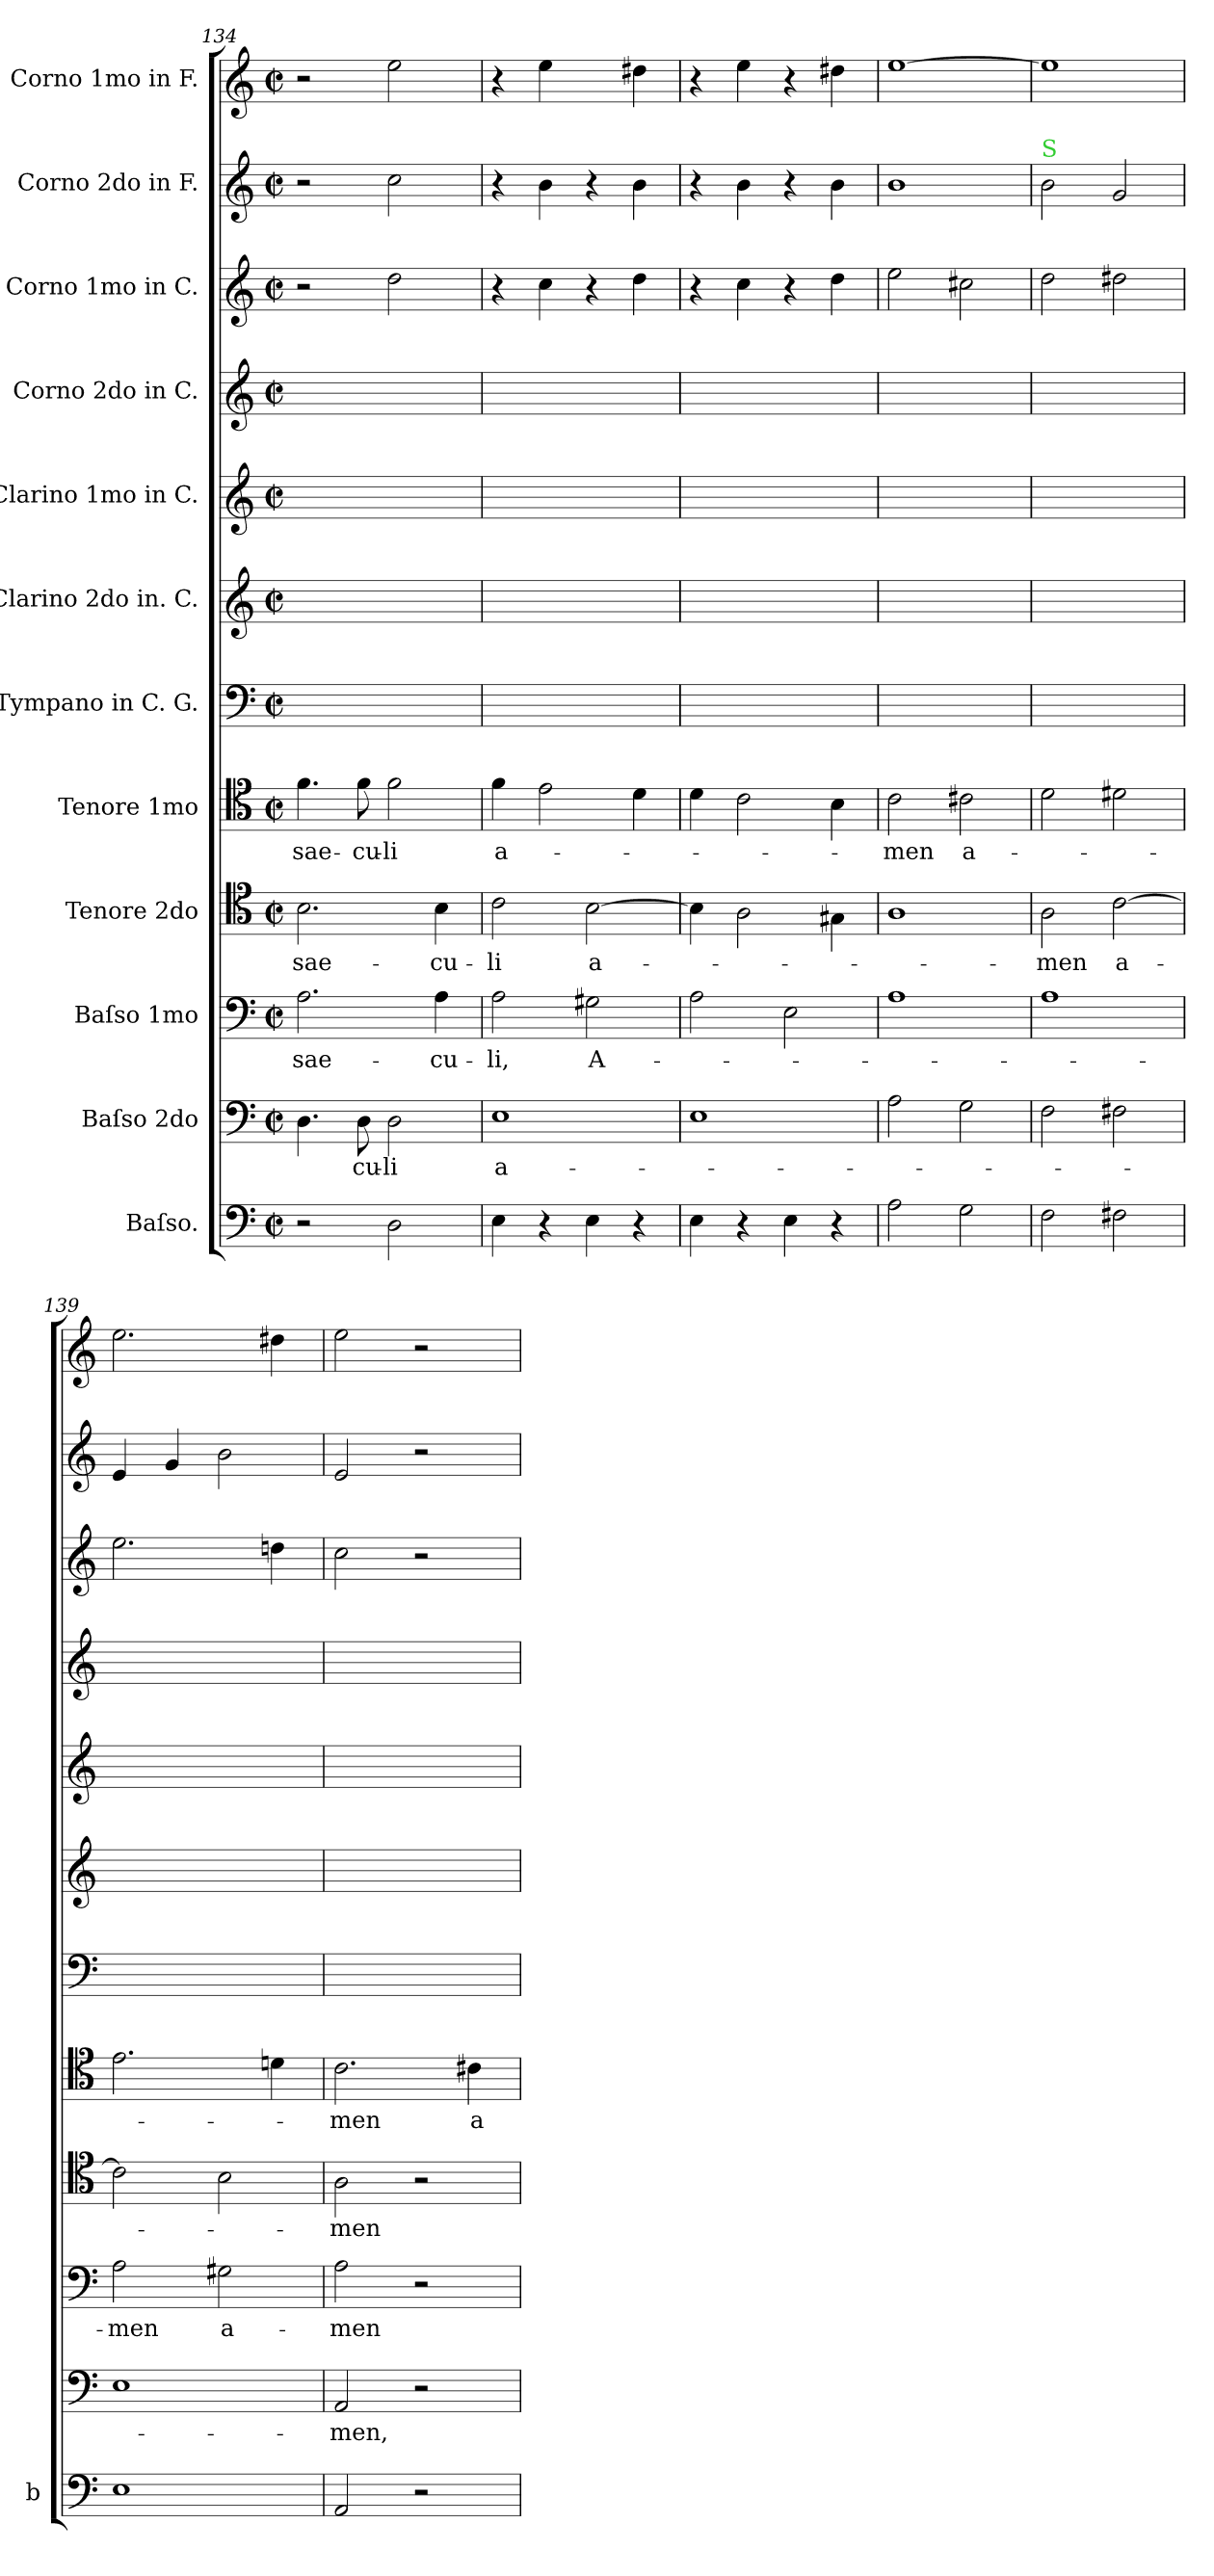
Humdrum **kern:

**kern	**kern	**text	**kern	**text	**kern	**text	**kern	**text	**kern	**kern	**kern	**kern	**kern	**kern	**kern
*part12	*part11	*part11	*part10	*part10	*part9	*part9	*part8	*part8	*part7	*part6	*part5	*part4	*part3	*part2	*part1
*staff12	*staff11	*staff11	*staff10	*staff10	*staff9	*staff9	*staff8	*staff8	*staff7	*staff6	*staff5	*staff4	*staff3	*staff2	*staff1
*I"Baſso.	*I"Baſso 2do	*	*I"Baſso 1mo	*	*I"Tenore 2do	*	*I"Tenore 1mo	*	*I"Tympano in C. G.	*I"Clarino 2do in. C.	*I"Clarino 1mo in C.	*I"Corno 2do in C.	*I"Corno 1mo in C.	*I"Corno 2do in F.	*I"Corno 1mo in F.
*I'b	*	*	*	*	*	*	*	*	*	*	*	*	*	*	*
*clefF4	*clefF4	*	*clefF4	*	*clefC4	*	*clefC4	*	*clefF4	*clefG2	*clefG2	*clefG2	*clefG2	*clefG2	*clefG2
*	*	*	*	*	*	*	*	*	*	*	*	*	*	*ITrd4c7	*ITrd4c7
*k[]	*k[]	*	*k[]	*	*k[]	*	*k[]	*	*k[]	*k[]	*k[]	*k[]	*k[]	*k[b-]	*k[b-]
*M2/2	*M2/2	*	*M2/2	*	*M2/2	*	*M2/2	*	*M2/2	*M2/2	*M2/2	*M2/2	*M2/2	*M2/2	*M2/2
*met(c|)	*met(c|)	*	*met(c|)	*	*met(c|)	*	*met(c|)	*	*met(c|)	*met(c|)	*met(c|)	*met(c|)	*met(c|)	*met(c|)	*met(c|)
=134	=134	=134	=134	=134	=134	=134	=134	=134	=134	=134	=134	=134	=134	=134	=134
2r	4.D\	.	2.A\	sae-	2.B\	sae-	4.f\	sae-	1ryy	1ryy	1ryy	1ryy	2r	2r	2r
.	8D\	-cu-	.	.	.	.	8f\	-cu-	.	.	.	.	.	.	.
2D\	2D\	-li	.	.	.	.	2f\	-li	.	.	.	.	2dd\	2f\	2a\
.	.	.	4A\	-cu-	4B\	-cu-	.	.	.	.	.	.	.	.	.
=135	=135	=135	=135	=135	=135	=135	=135	=135	=135	=135	=135	=135	=135	=135	=135
4E\	1E	a-	2A\	-li,	2c\	-li	4f\	a-	1ryy	1ryy	1ryy	1ryy	4r	4r	4r
4r	.	.	.	.	.	.	2e\	.	.	.	.	.	4cc\	4e\	4a\
4E\	.	.	2G#X\	A-	[2B\	a-	.	.	.	.	.	.	4r	4r	4ryy
4r	.	.	.	.	.	.	4d\	.	.	.	.	.	4dd\	4e\	4g#X\
=136	=136	=136	=136	=136	=136	=136	=136	=136	=136	=136	=136	=136	=136	=136	=136
4E\	1E	.	2A\	.	4B\]	.	4d\	.	1ryy	1ryy	1ryy	1ryy	4r	4r	4r
4r	.	.	.	.	2A\	.	2c\	.	.	.	.	.	4cc\	4e\	4a\
4E\	.	.	2E\	.	.	.	.	.	.	.	.	.	4r	4r	4r
4r	.	.	.	.	4G#X\	.	4B\	.	.	.	.	.	4dd\	4e\	4g#X\
=137	=137	=137	=137	=137	=137	=137	=137	=137	=137	=137	=137	=137	=137	=137	=137
2A\	2A\	.	1A	.	1A	.	2c\	-men	1ryy	1ryy	1ryy	1ryy	2ee\	1e	[1a
2G\	2G\	.	.	.	.	.	2c#X\	a-	.	.	.	.	2cc#X\	.	.
=138	=138	=138	=138	=138	=138	=138	=138	=138	=138	=138	=138	=138	=138	=138	=138
!	!	!	!	!	!	!	!	!	!	!	!	!	!	!LO:TX:a:color=limegreen:t=S	!
2F\	2F\	.	1A	.	2A\	-men	2d\	.	1ryy	1ryy	1ryy	1ryy	2dd\	2e\	1a]
2F#X\	2F#X\	.	.	.	[2c\	a-	2d#X\	.	.	.	.	.	2dd#X\	2c/	.
=139	=139	=139	=139	=139	=139	=139	=139	=139	=139	=139	=139	=139	=139	=139	=139
1E	1E	.	2A\	-men	2c\]	.	2.e\	.	1ryy	1ryy	1ryy	1ryy	2.ee\	4A/	2.a\
.	.	.	.	.	.	.	.	.	.	.	.	.	.	4c/	.
.	.	.	2G#X\	a-	2B\	.	.	.	.	.	.	.	.	2e\	.
.	.	.	.	.	.	.	4dn\	.	.	.	.	.	4ddn\	.	4g#X\
=140	=140	=140	=140	=140	=140	=140	=140	=140	=140	=140	=140	=140	=140	=140	=140
2AA/	2AA/	-men,	2A\	-men	2A\	-men	2.c\	-men	1ryy	1ryy	1ryy	1ryy	2cc\	2A/	2a\
2r	2r	.	2r	.	2r	.	.	.	.	.	.	.	2r	2r	2r
.	.	.	.	.	.	.	4c#X\	a-	.	.	.	.	.	.	.
=	=	=	=	=	=	=	=	=	=	=	=	=	=	=	=
*-	*-	*-	*-	*-	*-	*-	*-	*-	*-	*-	*-	*-	*-	*-	*-
